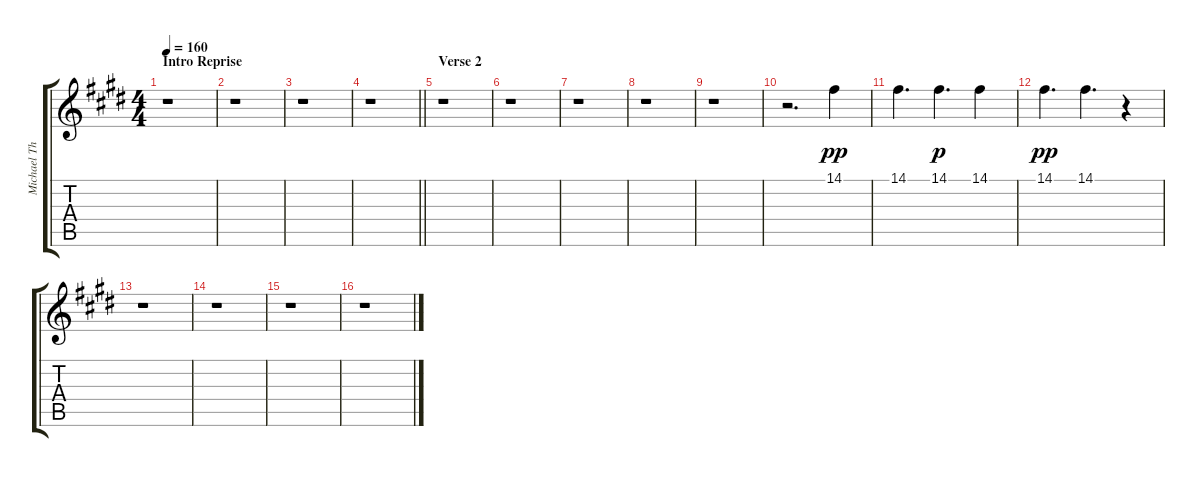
\track ("Michael Thomas - Vocal" "Michael Th") {instrument trumpet}
\staff {score tabs}
\tuning (E4 B3 G3 D3 A2 E2) {hide}
\ts (4 4)
\section ("" "Intro Reprise")
\tempo 160
\clef g2
\ks e
r.1{dy pp} |
r.1 |
r.1 |
\barLineRight lightlight
r.1 |
\section ("" "Verse 2")
r.1 |
r.1 |
r.1 |
r.1 |
r.1 |
r.2{d} 14.1.4 |
14.1.4{d} 14.1.4{d dy p} 14.1.4 |
14.1.4{d dy pp} 14.1.4{d} r.4 |
r.1 |
r.1 |
r.1 |
r.1
